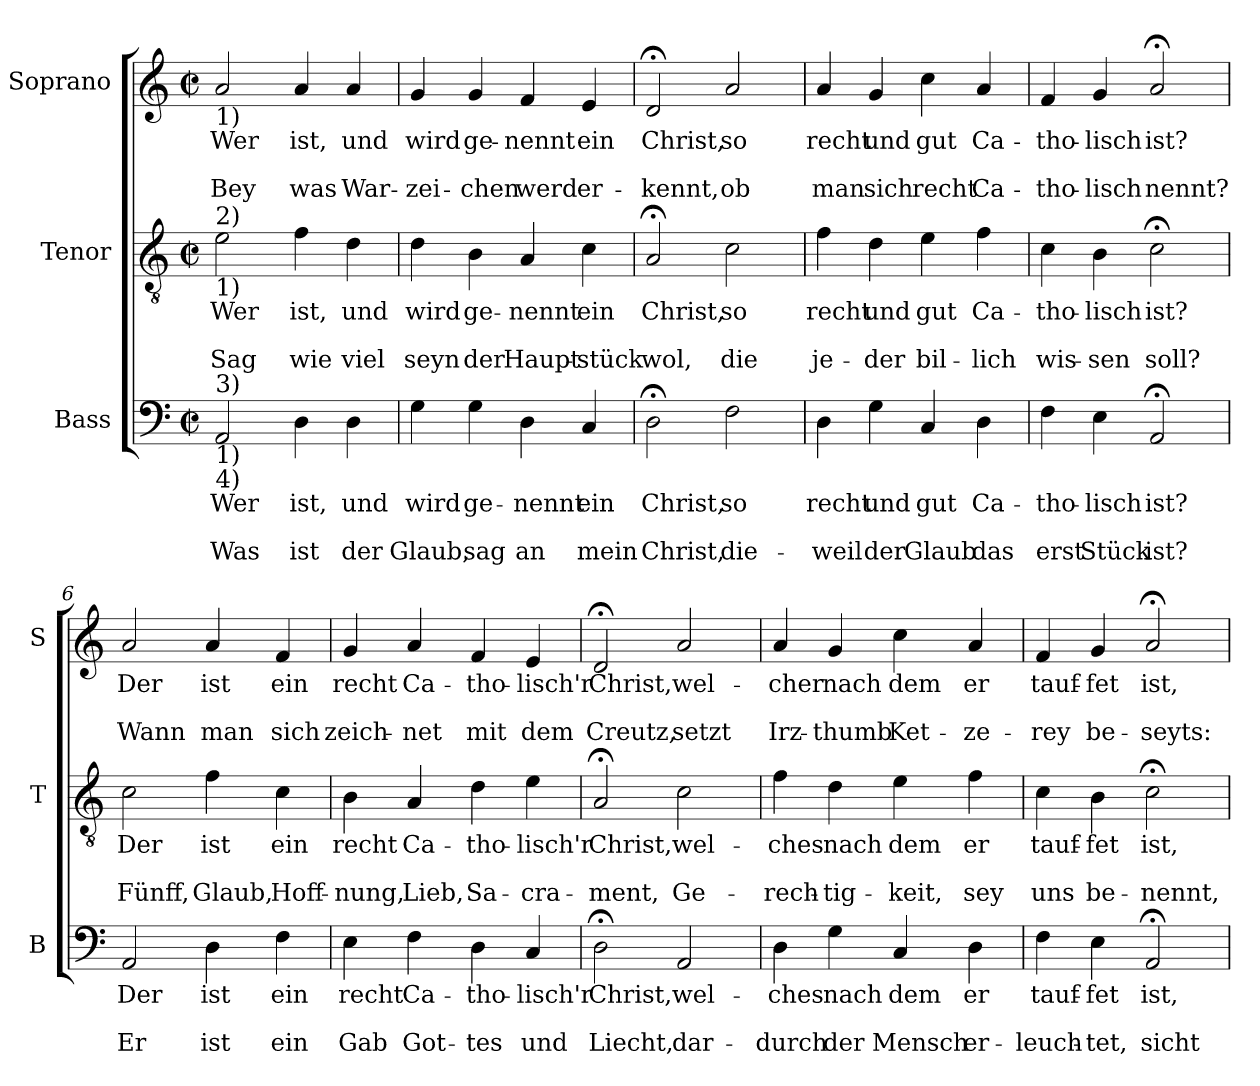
**kern	**text	**text	**text	**kern	**text	**text	**text	**kern	**text	**text	**text
*part3	*part3	*part3	*part3	*part2	*part2	*part2	*part2	*part1	*part1	*part1	*part1
*staff3	*staff3	*staff3	*staff3	*staff2	*staff2	*staff2	*staff2	*staff1	*staff1	*staff1	*staff1
*I"Bass	*	*	*	*I"Tenor	*	*	*	*I"Soprano	*	*	*
*I'B	*	*	*	*I'T	*	*	*	*I'S	*	*	*
*clefF4	*	*	*	*clefGv2	*	*	*	*clefG2	*	*	*
*k[]	*	*	*	*k[]	*	*	*	*k[]	*	*	*
*C:	*	*	*	*C:	*	*	*	*C:	*	*	*
*M2/2	*	*	*	*M2/2	*	*	*	*M2/2	*	*	*
*met(c|)	*	*	*	*met(c|)	*	*	*	*met(c|)	*	*	*
=1	=1	=1	=1	=1	=1	=1	=1	=1	=1	=1	=1
!	!	!	!	!	!	!	!	!LO:TX:b:t=1)	!	!	!
!	!	!	!	!LO:TX:a:t=2)	!	!	!	!	!	!	!
!	!	!	!	!LO:TX:b:t=1)	!	!	!	!	!	!	!
!LO:TX:a:t=3)	!	!	!	!	!	!	!	!	!	!	!
!LO:TX:b:t=1)	!	!	!	!	!	!	!	!	!	!	!
!LO:TX:b:t=4)	!	!	!	!	!	!	!	!	!	!	!
!	!LO:LY:b	!	!LO:LY:b	!	!LO:LY:b	!	!LO:LY:b	!	!LO:LY:b	!	!LO:LY:b
2AA/	Wer	.	Was	2e\	Wer	.	Sag	2a/	Wer	.	Bey
!	!LO:LY:b	!	!LO:LY:b	!	!LO:LY:b	!	!LO:LY:b	!	!LO:LY:b	!	!LO:LY:b
4D\	ist,	.	ist	4f\	ist,	.	wie	4a/	ist,	.	was
!	!LO:LY:b	!	!LO:LY:b	!	!LO:LY:b	!	!LO:LY:b	!	!LO:LY:b	!	!LO:LY:b
4D\	und	.	der	4d\	und	.	viel	4a/	und	.	War-
=2	=2	=2	=2	=2	=2	=2	=2	=2	=2	=2	=2
!	!LO:LY:b	!	!LO:LY:b	!	!LO:LY:b	!	!LO:LY:b	!	!LO:LY:b	!	!LO:LY:b
4G\	wird	.	Glaub,	4d\	wird	.	seyn	4g/	wird	.	-zei-
!	!LO:LY:b	!	!LO:LY:b	!	!LO:LY:b	!	!LO:LY:b	!	!LO:LY:b	!	!LO:LY:b
4G\	ge-	.	sag	4B\	ge-	.	der	4g/	ge-	.	-chen
!	!LO:LY:b	!	!LO:LY:b	!	!LO:LY:b	!	!LO:LY:b	!	!LO:LY:b	!	!LO:LY:b
4D\	-nennt	.	an	4A/	-nennt	.	Haupt-	4f/	-nennt	.	werd
!	!LO:LY:b	!	!LO:LY:b	!	!LO:LY:b	!	!LO:LY:b	!	!LO:LY:b	!	!LO:LY:b
4C/	ein	.	mein	4c\	ein	.	-stück	4e/	ein	.	er-
=3	=3	=3	=3	=3	=3	=3	=3	=3	=3	=3	=3
!	!LO:LY:b	!	!LO:LY:b	!	!LO:LY:b	!	!LO:LY:b	!	!LO:LY:b	!	!LO:LY:b
2D;<\	Christ,	.	Christ,	2A;</	Christ,	.	wol,	2d;</	Christ,	.	-kennt,
!	!LO:LY:b	!	!LO:LY:b	!	!LO:LY:b	!	!LO:LY:b	!	!LO:LY:b	!	!LO:LY:b
2F\	so	.	die-	2c\	so	.	die	2a/	so	.	ob
=4	=4	=4	=4	=4	=4	=4	=4	=4	=4	=4	=4
!	!LO:LY:b	!	!LO:LY:b	!	!LO:LY:b	!	!LO:LY:b	!	!LO:LY:b	!	!LO:LY:b
4D\	recht	.	-weil	4f\	recht	.	je-	4a/	recht	.	man
!	!LO:LY:b	!	!LO:LY:b	!	!LO:LY:b	!	!LO:LY:b	!	!LO:LY:b	!	!LO:LY:b
4G\	und	.	der	4d\	und	.	-der	4g/	und	.	sich
!	!LO:LY:b	!	!LO:LY:b	!	!LO:LY:b	!	!LO:LY:b	!	!LO:LY:b	!	!LO:LY:b
4C/	gut	.	Glaub	4e\	gut	.	bil-	4cc\	gut	.	recht
!	!LO:LY:b	!	!LO:LY:b	!	!LO:LY:b	!	!LO:LY:b	!	!LO:LY:b	!	!LO:LY:b
4D\	Ca-	.	das	4f\	Ca-	.	-lich	4a/	Ca-	.	Ca-
=5	=5	=5	=5	=5	=5	=5	=5	=5	=5	=5	=5
!	!LO:LY:b	!	!LO:LY:b	!	!LO:LY:b	!	!LO:LY:b	!	!LO:LY:b	!	!LO:LY:b
4F\	-tho-	.	erst	4c\	-tho-	.	wis-	4f/	-tho-	.	-tho-
!	!LO:LY:b	!	!LO:LY:b	!	!LO:LY:b	!	!LO:LY:b	!	!LO:LY:b	!	!LO:LY:b
4E\	-lisch	.	Stück	4B\	-lisch	.	-sen	4g/	-lisch	.	-lisch
!	!LO:LY:b	!	!LO:LY:b	!	!LO:LY:b	!	!LO:LY:b	!	!LO:LY:b	!	!LO:LY:b
2AA;</	ist?	.	ist?	2c;<\	ist?	.	soll?	2a;</	ist?	.	nennt?
!!LO:LB:g=z
=6	=6	=6	=6	=6	=6	=6	=6	=6	=6	=6	=6
!	!LO:LY:b	!	!LO:LY:b	!	!LO:LY:b	!	!LO:LY:b	!	!LO:LY:b	!	!LO:LY:b
2AA/	Der	.	Er	2c\	Der	.	Fünff,	2a/	Der	.	Wann
!	!LO:LY:b	!	!LO:LY:b	!	!LO:LY:b	!	!LO:LY:b	!	!LO:LY:b	!	!LO:LY:b
4D\	ist	.	ist	4f\	ist	.	Glaub,	4a/	ist	.	man
!	!LO:LY:b	!	!LO:LY:b	!	!LO:LY:b	!	!LO:LY:b	!	!LO:LY:b	!	!LO:LY:b
4F\	ein	.	ein	4c\	ein	.	Hoff-	4f/	ein	.	sich
=7	=7	=7	=7	=7	=7	=7	=7	=7	=7	=7	=7
!	!LO:LY:b	!	!LO:LY:b	!	!LO:LY:b	!	!LO:LY:b	!	!LO:LY:b	!	!LO:LY:b
4E\	recht	.	Gab	4B\	recht	.	-nung,	4g/	recht	.	zeich-
!	!LO:LY:b	!	!LO:LY:b	!	!LO:LY:b	!	!LO:LY:b	!	!LO:LY:b	!	!LO:LY:b
4F\	Ca-	.	Got-	4A/	Ca-	.	Lieb,	4a/	Ca-	.	-net
!	!LO:LY:b	!	!LO:LY:b	!	!LO:LY:b	!	!LO:LY:b	!	!LO:LY:b	!	!LO:LY:b
4D\	-tho-	.	-tes	4d\	-tho-	.	Sa-	4f/	-tho-	.	mit
!	!LO:LY:b	!	!LO:LY:b	!	!LO:LY:b	!	!LO:LY:b	!	!LO:LY:b	!	!LO:LY:b
4C/	-lisch'r	.	und	4e\	-lisch'r	.	-cra-	4e/	-lisch'r	.	dem
=8	=8	=8	=8	=8	=8	=8	=8	=8	=8	=8	=8
!	!LO:LY:b	!	!LO:LY:b	!	!LO:LY:b	!	!LO:LY:b	!	!LO:LY:b	!	!LO:LY:b
2D;<\	Christ,	.	Liecht,	2A;</	Christ,	.	-ment,	2d;</	Christ,	.	Creutz,
!	!LO:LY:b	!	!LO:LY:b	!	!LO:LY:b	!	!LO:LY:b	!	!LO:LY:b	!	!LO:LY:b
2AA/	wel-	.	dar-	2c\	wel-	.	Ge-	2a/	wel-	.	setzt
=9	=9	=9	=9	=9	=9	=9	=9	=9	=9	=9	=9
!	!LO:LY:b	!	!LO:LY:b	!	!LO:LY:b	!	!LO:LY:b	!	!LO:LY:b	!	!LO:LY:b
4D\	-ches	.	-durch	4f\	-ches	.	-rech-	4a/	-cher	.	Irz-
!	!LO:LY:b	!	!LO:LY:b	!	!LO:LY:b	!	!LO:LY:b	!	!LO:LY:b	!	!LO:LY:b
4G\	nach	.	der	4d\	nach	.	-tig-	4g/	nach	.	-thumb
!	!LO:LY:b	!	!LO:LY:b	!	!LO:LY:b	!	!LO:LY:b	!	!LO:LY:b	!	!LO:LY:b
4C/	dem	.	Mensch	4e\	dem	.	-keit,	4cc\	dem	.	Ket-
!	!LO:LY:b	!	!LO:LY:b	!	!LO:LY:b	!	!LO:LY:b	!	!LO:LY:b	!	!LO:LY:b
4D\	er	.	er-	4f\	er	.	sey	4a/	er	.	-ze-
=10	=10	=10	=10	=10	=10	=10	=10	=10	=10	=10	=10
!	!LO:LY:b	!	!LO:LY:b	!	!LO:LY:b	!	!LO:LY:b	!	!LO:LY:b	!	!LO:LY:b
4F\	tauf-	.	-leuch-	4c\	tauf-	.	uns	4f/	tauf-	.	-rey
!	!LO:LY:b	!	!LO:LY:b	!	!LO:LY:b	!	!LO:LY:b	!	!LO:LY:b	!	!LO:LY:b
4E\	-fet	.	-tet,	4B\	-fet	.	be-	4g/	-fet	.	be-
!	!LO:LY:b	!	!LO:LY:b	!	!LO:LY:b	!	!LO:LY:b	!	!LO:LY:b	!	!LO:LY:b
2AA;</	ist,	.	sicht	2c;<\	ist,	.	-nennt,	2a;</	ist,	.	-seyts:
=	=	=	=	=	=	=	=	=	=	=	=
*-	*-	*-	*-	*-	*-	*-	*-	*-	*-	*-	*-
